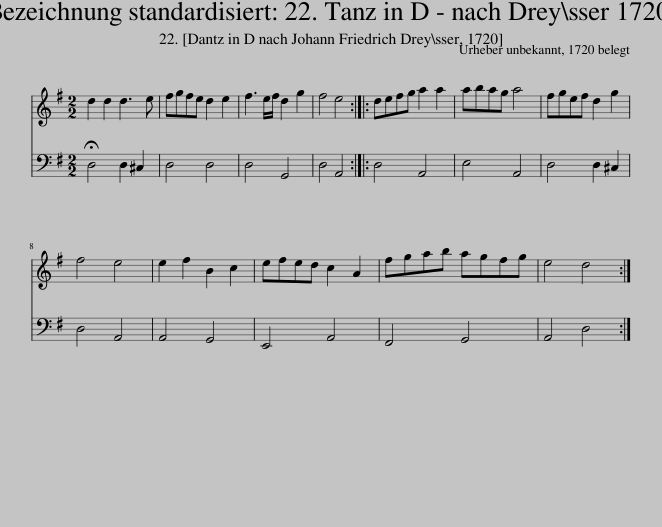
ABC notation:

X:1
%%score 1 2
L:1/8
M:2/2
I:linebreak $
K:G
V:1 treble
V:2 bass
V:1
 d2 d2 d3 e | fgfe d2 e2 | f3 e/f/ d2 g2 | f4 e4 :: defg a2 a2 | %5
 abag a4 | fgef d2 g2 |$ f4 e4 | e2 f2 B2 c2 | efed c2 A2 | %10
 fgab agfg | e4 d4 :| %12
V:2
 !fermata!D,4 D,2 ^C,2 | D,4 D,4 | D,4 G,,4 | D,4 A,,4 :: D,4 A,,4 | %5
 E,4 A,,4 | D,4 D,2 ^C,2 |$ D,4 A,,4 | A,,4 G,,4 | E,,4 A,,4 | %10
 F,,4 G,,4 | A,,4 D,4 :| %12
